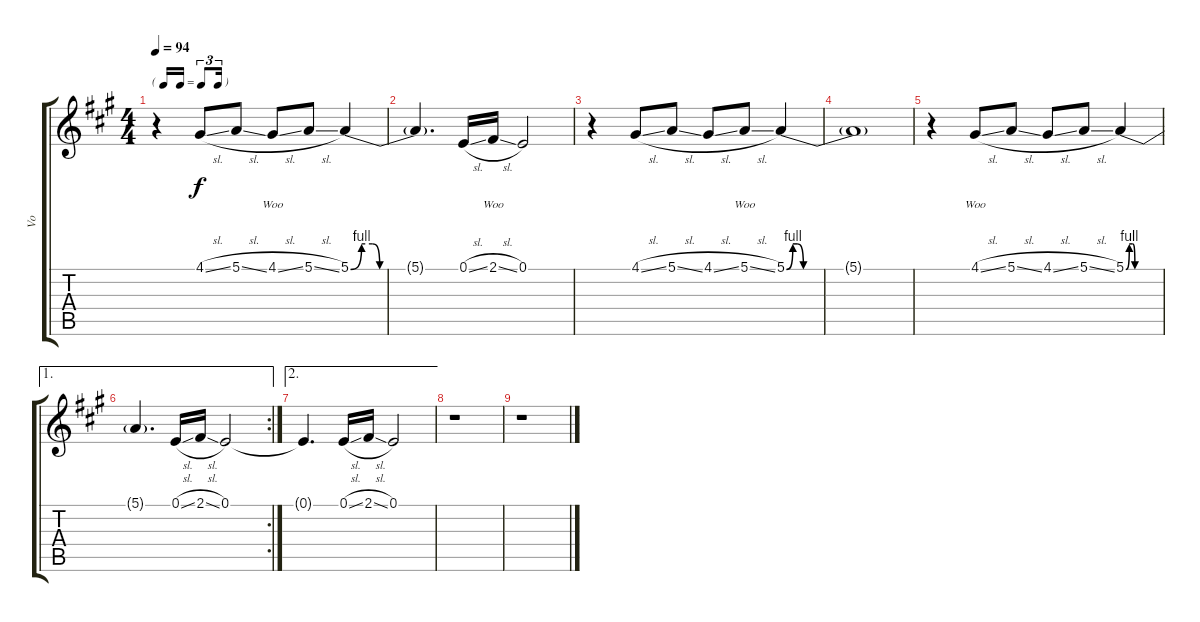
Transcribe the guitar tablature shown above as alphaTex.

\track ("Vo" "Vo") {instrument voiceoohs}
\staff {score tabs}
\tuning (E4 B3 G3 D3 A2 E2) {hide}
\ts (4 4)
\tf triplet16th
\tempo 94
\clef g2
\ks a
r.4{dy f} 4.1{sl}.8{lyrics (0 "") lyrics (1 "") lyrics (2 "") lyrics (3 "") lyrics (4 "")} 5.1{sl}.8{lyrics (0 "") lyrics (1 "") lyrics (2 "") lyrics (3 "") lyrics (4 "")} 4.1{sl}.8{lyrics (0 "Woo") lyrics (1 "") lyrics (2 "") lyrics (3 "") lyrics (4 "")} 5.1{sl}.8{lyrics (0 "") lyrics (1 "") lyrics (2 "") lyrics (3 "") lyrics (4 "")} 5.1{be (custom 0 0 6 4 12 4 16 0 60 0)}.4{lyrics (0 "") lyrics (1 "") lyrics (2 "") lyrics (3 "") lyrics (4 "")} |
5.1{t}.4{d lyrics (0 "") lyrics (1 "") lyrics (2 "") lyrics (3 "") lyrics (4 "")} 0.1{sl}.16{lyrics (0 "") lyrics (1 "") lyrics (2 "") lyrics (3 "") lyrics (4 "")} 2.1{sl}.16{lyrics (0 "Woo") lyrics (1 "") lyrics (2 "") lyrics (3 "") lyrics (4 "")} 0.1.2{lyrics (0 "") lyrics (1 "") lyrics (2 "") lyrics (3 "") lyrics (4 "")} |
r.4 4.1{sl}.8{lyrics (0 "") lyrics (1 "") lyrics (2 "") lyrics (3 "") lyrics (4 "")} 5.1{sl}.8{lyrics (0 "") lyrics (1 "") lyrics (2 "") lyrics (3 "") lyrics (4 "")} 4.1{sl}.8{lyrics (0 "") lyrics (1 "") lyrics (2 "") lyrics (3 "") lyrics (4 "")} 5.1{sl}.8{lyrics (0 "Woo") lyrics (1 "") lyrics (2 "") lyrics (3 "") lyrics (4 "")} 5.1{be (custom 0 0 3 4 5 4 8 0 60 0)}.4{lyrics (0 "") lyrics (1 "") lyrics (2 "") lyrics (3 "") lyrics (4 "")} |
5.1{t}.1{lyrics (0 "") lyrics (1 "") lyrics (2 "") lyrics (3 "") lyrics (4 "")} |
r.4 4.1{sl}.8{lyrics (0 "Woo") lyrics (1 "") lyrics (2 "") lyrics (3 "") lyrics (4 "")} 5.1{sl}.8{lyrics (0 "") lyrics (1 "") lyrics (2 "") lyrics (3 "") lyrics (4 "")} 4.1{sl}.8{lyrics (0 "") lyrics (1 "") lyrics (2 "") lyrics (3 "") lyrics (4 "")} 5.1{sl}.8 5.1{be (custom 0 0 6 4 12 4 16 0 60 0)}.4 |
\ae 1
\rc 2
5.1{t}.4{d} 0.1{sl}.16 2.1{sl}.16 0.1.2 |
\ae 2
0.1{t}.4{d} 0.1{sl}.16 2.1{sl}.16 0.1.2 |
r.1 |
r.1
